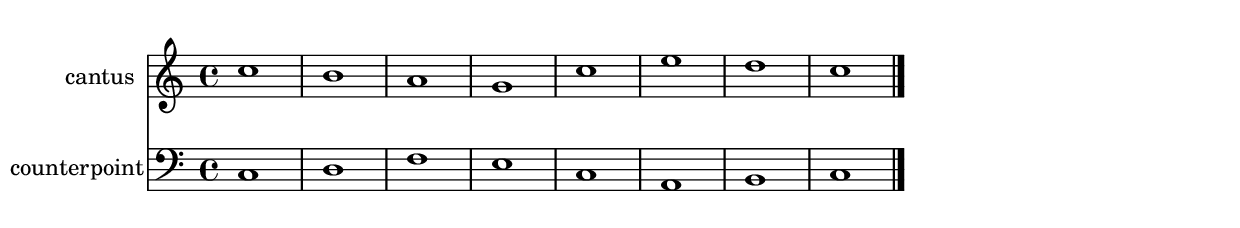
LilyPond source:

\version "2.14.2"
<<
  \new Staff {
    \set Staff.instrumentName = #"cantus" 
    \clef treble
    \key c \major
    \relative c'' { c1 b a g c e d c \bar "|." }
  }
  \new Staff {
    \set Staff.instrumentName = #"counterpoint" 
    \clef bass
    \key c \major
    \relative c { c1 d f e c a b c \bar "|." }
  }
>>
